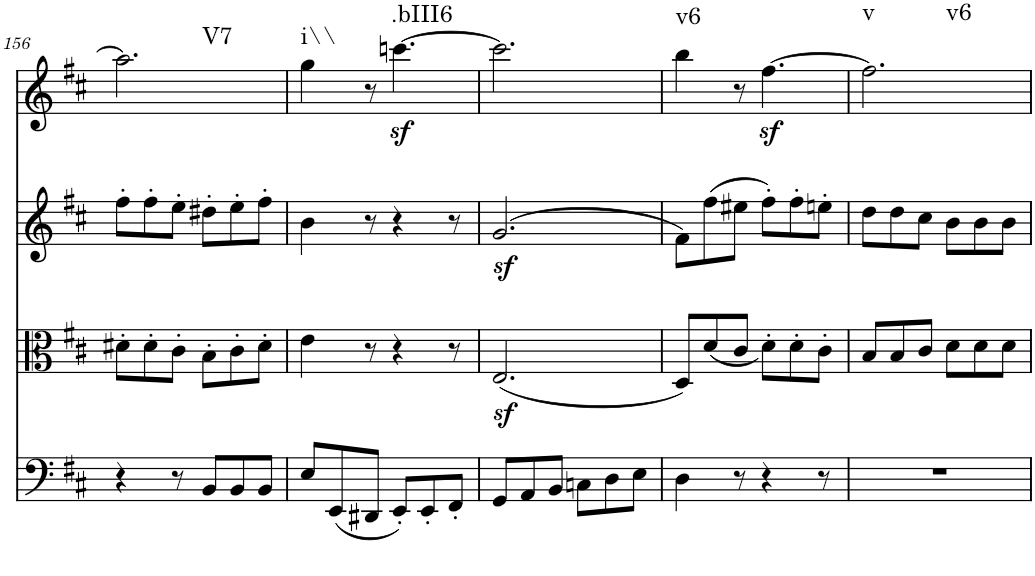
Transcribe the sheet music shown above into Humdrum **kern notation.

**kern	**kern	**kern	**kern	**dynam	**harte
*part4	*part3	*part2	*part1	*part1	*part1
*staff4	*staff3	*staff2	*staff1	*staff1	*
*I"Violoncello	*I"Viola	*I"Violin II	*I"Violin I	*	*
*I'Vc	*I'Vla	*I'Vln	*I'Vln	*	*
!!LO:PB:g=z
*clefF4	*clefC3	*clefG2	*clefG2	*	*
*k[f#c#]	*k[f#c#]	*k[f#c#]	*k[f#c#]	*	*
*M6/8	*M6/8	*M6/8	*M6/8	*	*
=156	=156	=156	=156	=156	=156
!	!	!	!	!	!LO:H:kt=V7
4r	8d#X'\L	8ff#'\L	2.aa\]	.	N
.	8d#'\	8ff#'\	.	.	.
8r	8c#'\J	8ee'\J	.	.	.
8BB/L	8B'\L	8dd#X'\L	.	.	.
8BB/	8c#'\	8ee'\	.	.	.
8BB/J	8d#'\J	8ff#'\J	.	.	.
=157	=157	=157	=157	=157	=157
!	!	!	!	!	!LO:H:kt=i\\
8E/L	4e\	4b\	4gg\	.	N
(8EE/	.	.	.	.	.
8DD#X/J	8r	8r	8r	.	.
!	!	!	!	!LO:DY:b	!LO:H:kt=.bIII6
8EE'/L)	4r	4r	[4.cccn\	sf	N
8EE'/	.	.	.	.	.
8FF#'/J	8r	8r	.	.	.
=158	=158	=158	=158	=158	=158
8GG/L	(2.Ez</	(2.gz</	2.ccc\]	.	.
8AA/	.	.	.	.	.
8BB/J	.	.	.	.	.
8Cn\L	.	.	.	.	.
8D\	.	.	.	.	.
8E\J	.	.	.	.	.
=159	=159	=159	=159	=159	=159
!	!	!	!	!	!LO:H:kt=v6
4D\	8D/L)	8f#\L)	4bb\	.	N
.	(<8d/	(8ff#\	.	.	.
8r	8c#/J	8ee#X\J	8r	.	.
4r	8d'\L)	8ff#'\L)	[4.ff#z<\	.	.
.	8d'\	8ff#'\	.	.	.
8r	8c#'\J	8een'\J	.	.	.
=160	=160	=160	=160	=160	=160
!	!	!	!	!	!LO:H:n=1:kt=v
!	!	!	!	!	!LO:H:n=2:kt=v6
2.r	8B/L	8dd\L	2.ff#\]	.	N N
.	8B/	8dd\	.	.	.
.	8c#/J	8cc#\J	.	.	.
.	8d\L	8b\L	.	.	.
.	8d\	8b\	.	.	.
.	8d\J	8b\J	.	.	.
=	=	=	=	=	=
*-	*-	*-	*-	*-	*-
